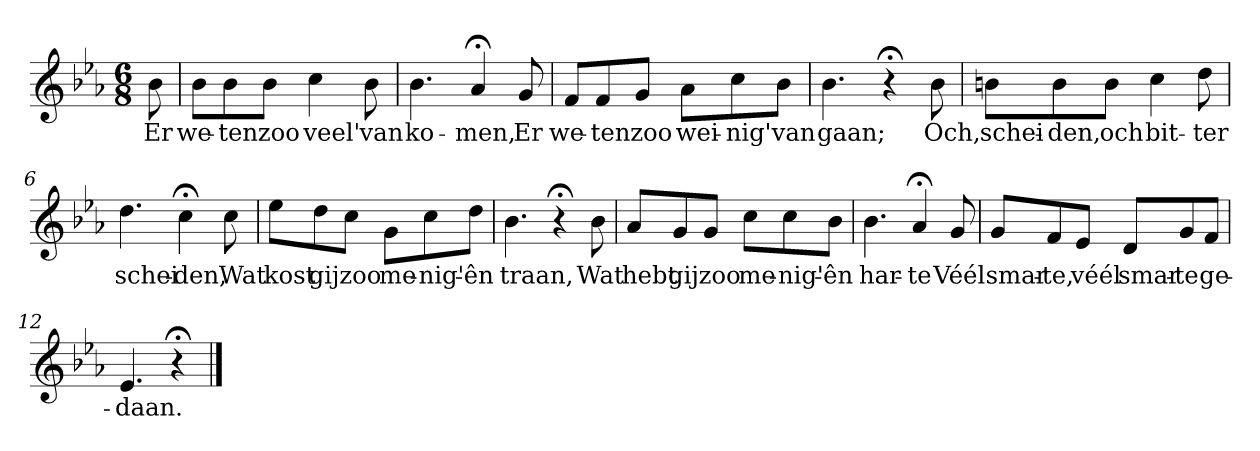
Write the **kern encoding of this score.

**kern	**text
*part1	*part1
*staff1	*staff1
*k[b-e-a-]	*
*E-:	*
*M6/8	*
*MM120	*
=	=
8b-	Er
=1	=1
8b-L	we-
8b-	-ten
8b-J	zoo
4cc	veel'
8b-	van
=2	=2
4.b-	ko-
4a-;<	-men,
8g	Er
=3	=3
8fL	we-
8f	-ten
8gJ	zoo
8a-L	wei-
8cc	-nig'
8b-J	van
=4	=4
4.b-	gaan;
4r;<	.
8b-	Och,
=5	=5
8bnL	schei-
8b	-den,
8bJ	och
4cc	bit-
8dd	-ter
=6	=6
4.dd	schei-
4cc;<	-den,
8cc	Wat
=7	=7
8ee-L	kost
8dd	gij
8ccJ	zoo
8gL	me-
8cc	-nig'-
8ddJ	-ên
=8	=8
4.b-	traan,
4r;<	.
8b-	Wat
=9	=9
8a-L	hebt
8g	gij
8gJ	zoo
8ccL	me-
8cc	-nig'-
8b-J	-ên
=10	=10
4.b-	har-
4a-;<	-te
8g	Véél
=11	=11
8gL	smar-
8f	-te,
8e-J	véél
8dL	smar-
8g	-te
8fJ	ge-
=12	=12
4.e-	-daan.
4r;<	.
==	==
*-	*-
